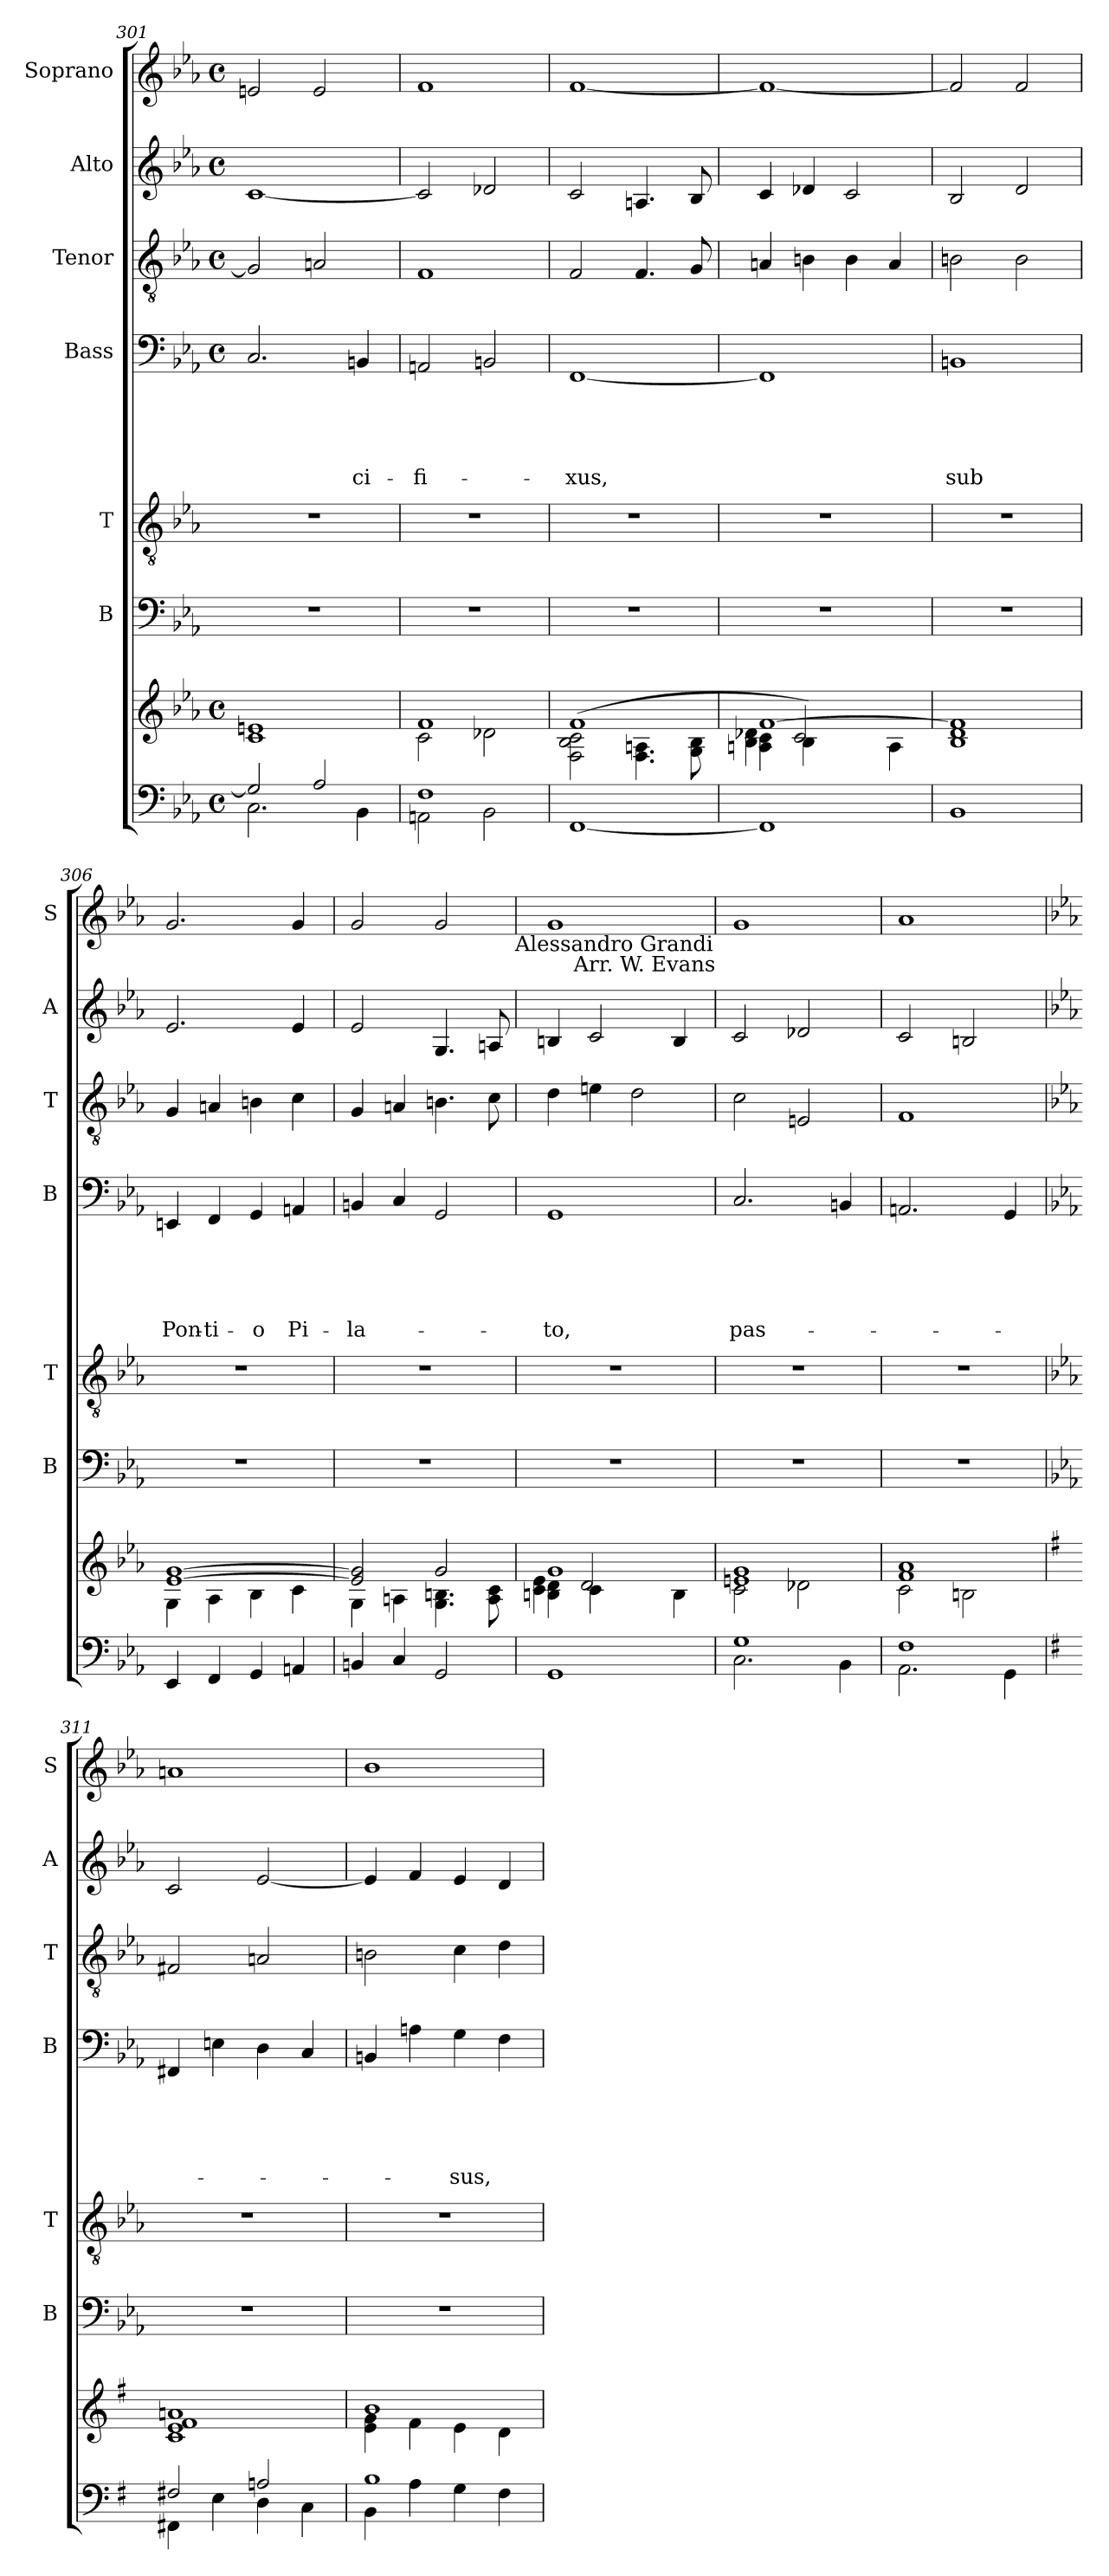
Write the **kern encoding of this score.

**kern	**kern	**kern	**kern	**kern	**text	**text	**text	**text	**text	**kern	**kern	**kern
*part8	*part7	*part6	*part5	*part4	*part4	*part4	*part4	*part4	*part4	*part3	*part2	*part1
*staff8	*staff7	*staff6	*staff5	*staff4	*staff4	*staff4	*staff4	*staff4	*staff4	*staff3	*staff2	*staff1
*	*	*I"B	*I"T	*I"Bass	*	*	*	*	*	*I"Tenor	*I"Alto	*I"Soprano
*	*	*I'B	*I'T	*I'B	*	*	*	*	*	*I'T	*I'A	*I'S
*clefF4	*clefG2	*clefF4	*clefGv2	*clefF4	*	*	*	*	*	*clefGv2	*clefG2	*clefG2
*k[b-e-a-]	*k[b-e-a-]	*k[b-e-a-]	*k[b-e-a-]	*k[b-e-a-]	*	*	*	*	*	*k[b-e-a-]	*k[b-e-a-]	*k[b-e-a-]
*E-:	*E-:	*E-:	*E-:	*E-:	*	*	*	*	*	*E-:	*E-:	*E-:
*M4/4	*M4/4	*	*	*M4/4	*	*	*	*	*	*M4/4	*M4/4	*M4/4
*met(c)	*met(c)	*	*	*met(c)	*	*	*	*	*	*met(c)	*met(c)	*met(c)
=301	=301	=301	=301	=301	=301	=301	=301	=301	=301	=301	=301	=301
*^	*	*	*	*	*	*	*	*	*	*	*	*
2G/]	2.C\	1c 1en	1r	1r	2.C/	.	.	.	.	.	2G/]	[<1c	2en/
2A-/	.	.	.	.	.	.	.	.	.	.	2A/	.	2e/
!	!	!	!	!	!	!	!	!	!	!LO:LY:b	!	!	!
.	4BB-\	.	.	.	4BB/	.	.	.	.	-ci-	.	.	.
=302	=302	=302	=302	=302	=302	=302	=302	=302	=302	=302	=302	=302	=302
*	*	*^	*	*	*	*	*	*	*	*	*	*	*
!	!	!	!	!	!	!	!	!	!	!	!LO:LY:b	!	!	!
1F	2AAn\	1f	2c\	1r	1r	2AAn/	.	.	.	.	-fi-	1F	2c/]	1f
.	2BB-\	.	2d-X\	.	.	2BB/	.	.	.	.	.	.	2d-X/	.
=303	=303	=303	=303	=303	=303	=303	=303	=303	=303	=303	=303	=303	=303	=303
!	!	!	!	!	!	!	!	!	!	!	!LO:LY:b	!	!	!
*v	*v	*	*	*	*	*	*	*	*	*	*	*	*	*
[>1FF	(>1f	2F\ 2B-\ 2c\	1r	1r	[>1FF	.	.	.	.	-xus,	2F/	2c/	[>1f
.	.	4.F\ 4.An\	.	.	.	.	.	.	.	.	4.F/	4.An/	.
.	.	8G\ 8B-\	.	.	.	.	.	.	.	.	8G/	8B-/	.
!!LO:PB:g=z
=304	=304	=304	=304	=304	=304	=304	=304	=304	=304	=304	=304	=304	=304
*	*	*^	*	*	*	*	*	*	*	*	*	*	*
1FF]	4An\ 4c\	4B-\ 4d-X\	[>1f	1r	1r	1FF]	.	.	.	.	.	4An/	4c/	1f_
.	4B-\)	2c/	.	.	.	.	.	.	.	.	.	4B\	4d-X/	.
.	2ryy	.	.	.	.	.	.	.	.	.	.	4B\	2c/	.
.	.	4A\	.	.	.	.	.	.	.	.	.	4A/	.	.
*	*	*v	*v	*	*	*	*	*	*	*	*	*	*	*
=305	=305	=305	=305	=305	=305	=305	=305	=305	=305	=305	=305	=305	=305
!	!	!	!	!	!	!	!	!	!	!LO:LY:b	!	!	!
*	*v	*v	*	*	*	*	*	*	*	*	*	*	*
1BB-	1B- 1d 1f]	1r	1r	1BB	.	.	.	.	sub	2B\	2B-/	2f/]
.	.	.	.	.	.	.	.	.	.	2B\	2d/	2f/
=306	=306	=306	=306	=306	=306	=306	=306	=306	=306	=306	=306	=306
*	*^	*	*	*	*	*	*	*	*	*	*	*
!	!	!	!	!	!	!	!	!	!	!LO:LY:b	!	!	!
4EE-/	[>1e- [>1g	4G\	1r	1r	4EE/	.	.	.	.	Pon-	4G/	2.e-/	2.g/
!	!	!	!	!	!	!	!	!	!	!LO:LY:b	!	!	!
4FF/	.	4A-\	.	.	4FF/	.	.	.	.	-ti-	4A/	.	.
!	!	!	!	!	!	!	!	!	!	!LO:LY:b	!	!	!
4GG/	.	4B-\	.	.	4GG/	.	.	.	.	-o	4B\	.	.
!	!	!	!	!	!	!	!	!	!	!LO:LY:b	!	!	!
4AAn/	.	4c\	.	.	4AAn/	.	.	.	.	Pi-	4c\	4e-/	4g/
=307	=307	=307	=307	=307	=307	=307	=307	=307	=307	=307	=307	=307	=307
!	!	!	!	!	!	!	!	!	!	!LO:LY:b	!	!	!
4BBn/	2e-/] 2g/]	4G\	1r	1r	4BBn/	.	.	.	.	-la-	4G/	2e-/	2g/
4C/	.	4An\	.	.	4C/	.	.	.	.	.	4An/	.	.
2GG/	2g/	4.G\ 4.Bn\	.	.	2GG/	.	.	.	.	.	4.Bn\	4.G/	2g/
.	.	8A\ 8c\	.	.	.	.	.	.	.	.	8c\	8An/	.
=308	=308	=308	=308	=308	=308	=308	=308	=308	=308	=308	=308	=308	=308
*	*	*^	*	*	*	*	*	*	*	*	*	*	*
!	!	!	!	!	!	!	!	!	!	!	!LO:LY:b	!	!	!
1GG	4Bn\ 4d\	4c\ 4e-\	1g	1r	1r	1GG	.	.	.	.	-to,	4d\	4Bn/	1g
.	(4c\	2d/	.	.	.	.	.	.	.	.	.	4e\	2c/	.
.	2ryy	.	.	.	.	.	.	.	.	.	.	2d\	.	.
.	.	4B\	.	.	.	.	.	.	.	.	.	.	4B/	.
*	*	*v	*v	*	*	*	*	*	*	*	*	*	*	*
!	!	!	!	!	!	!	!	!	!	!	!	!	!LO:TX:b:rj:t=Alessandro Grandi\nArr. W. Evans
!!LO:PB:g=z
=309	=309	=309	=309	=309	=309	=309	=309	=309	=309	=309	=309	=309	=309
*^	*	*	*	*	*	*	*	*	*	*	*	*	*
!	!	!	!	!	!	!	!	!	!	!	!LO:LY:b	!	!	!
1G	2.C\	1en 1g	2c\	1r	1r	2.C/	.	.	.	.	pas-	2c\	2c/	1g
.	.	.	2d-X\	.	.	.	.	.	.	.	.	2En/	2d-X/	.
.	4BB-\	.	.	.	.	4BB/	.	.	.	.	.	.	.	.
=310	=310	=310	=310	=310	=310	=310	=310	=310	=310	=310	=310	=310	=310	=310
1F	2.AA-\	1f 1a-	2c\	1r	1r	2.AA/	.	.	.	.	.	1F	2c/	1a-
.	.	.	2Bn\	.	.	.	.	.	.	.	.	.	2Bn/	.
.	4GG\	.	.	.	.	4GG/	.	.	.	.	.	.	.	.
*	*	*v	*v	*	*	*	*	*	*	*	*	*	*	*
=311	=311	=311	=311	=311	=311	=311	=311	=311	=311	=311	=311	=311	=311
*k[f#]	*	*k[f#]	*	*	*	*	*	*	*	*	*	*	*
*G:	*	*G:	*	*	*	*	*	*	*	*	*	*	*
2F#X/	4FF#X\	1c 1e 1f# 1an	1r	1r	4FF#X/	.	.	.	.	.	2F#X/	2c/	1an
.	4E\	.	.	.	4E\	.	.	.	.	.	.	.	.
2An/	4D\	.	.	.	4D\	.	.	.	.	.	2An/	[<2e-/	.
.	4C\	.	.	.	4C/	.	.	.	.	.	.	.	.
=312	=312	=312	=312	=312	=312	=312	=312	=312	=312	=312	=312	=312	=312
*	*	*^	*	*	*	*	*	*	*	*	*	*	*
1B	4BB\	1b	4e\ 4g\	1r	1r	4BB/	.	.	.	.	.	2B\	4e-/]	1b-
.	4A\	.	4f#\	.	.	4A\	.	.	.	.	.	.	4f/	.
!	!	!	!	!	!	!	!	!	!	!	!LO:LY:b	!	!	!
.	4G\	.	4e\	.	.	4G\	.	.	.	.	-sus,	4c\	4e-/	.
.	4F#\	.	4d\	.	.	4F\	.	.	.	.	.	4d\	4d/	.
*v	*v	*	*	*	*	*	*	*	*	*	*	*	*	*
*	*v	*v	*	*	*	*	*	*	*	*	*	*	*
=	=	=	=	=	=	=	=	=	=	=	=	=
*-	*-	*-	*-	*-	*-	*-	*-	*-	*-	*-	*-	*-
